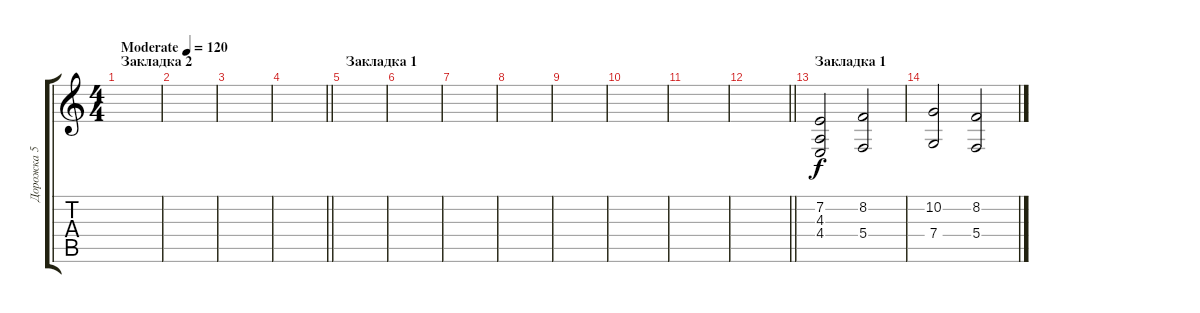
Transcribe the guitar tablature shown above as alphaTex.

\track ("Дорожка 5" "Дорожка 5") {instrument stringensemble1}
\staff {score tabs}
\tuning (D4 A3 F3 C3 G2 D2) {hide}
\ts (4 4)
\section ("" "Закладка 2")
\tempo (120 "Moderate")
\clef g2
\ks c
|
|
|
\barLineRight lightlight
|
\section ("" "Закладка 1")
|
|
|
|
|
|
|
\barLineRight lightlight
|
\section ("" "Закладка 1")
(7.2 4.3 4.4).2 (8.2 5.4).2 |
(10.2 7.4).2 (8.2 5.4).2
